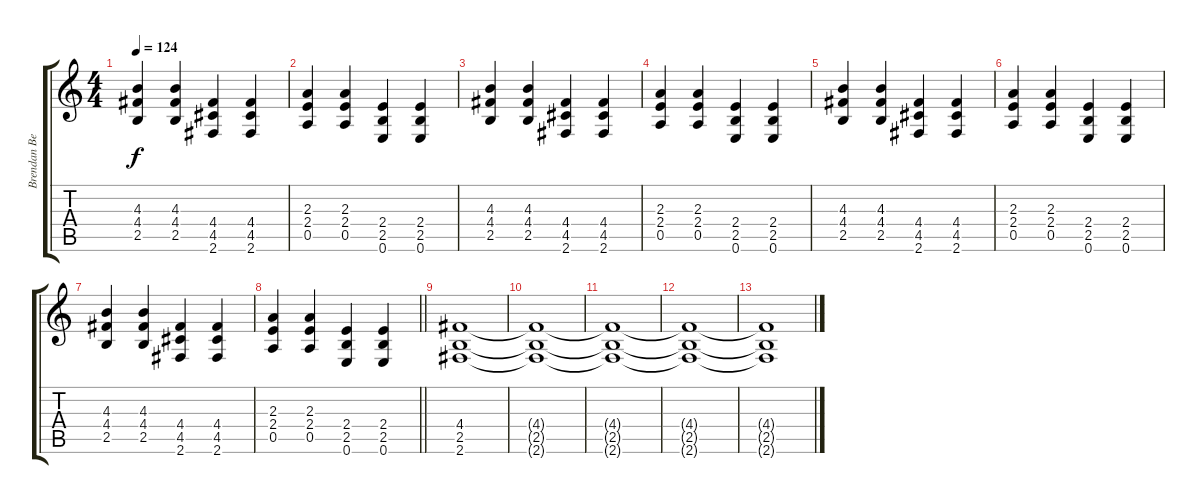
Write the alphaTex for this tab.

\track ("Brendan Benson (2nd Guitar)" "Brendan Be") {instrument overdrivenguitar}
\staff {score tabs}
\tuning (E4 B3 G3 D3 A2 E2) {hide}
\ts (4 4)
\tempo 124
\clef g2
\ks c
(4.3 4.4 2.5).4{dy f instrument overdrivenguitar} (4.3 4.4 2.5).4 (4.4 4.5 2.6).4 (4.4 4.5 2.6).4 |
(2.3 2.4 0.5).4 (2.3 2.4 0.5).4 (2.4 2.5 0.6).4 (2.4 2.5 0.6).4 |
(4.3 4.4 2.5).4 (4.3 4.4 2.5).4 (4.4 4.5 2.6).4 (4.4 4.5 2.6).4 |
(2.3 2.4 0.5).4 (2.3 2.4 0.5).4 (2.4 2.5 0.6).4 (2.4 2.5 0.6).4 |
(4.3 4.4 2.5).4{instrument overdrivenguitar} (4.3 4.4 2.5).4 (4.4 4.5 2.6).4 (4.4 4.5 2.6).4 |
(2.3 2.4 0.5).4 (2.3 2.4 0.5).4 (2.4 2.5 0.6).4 (2.4 2.5 0.6).4 |
(4.3 4.4 2.5).4 (4.3 4.4 2.5).4 (4.4 4.5 2.6).4 (4.4 4.5 2.6).4 |
\barLineRight lightlight
(2.3 2.4 0.5).4 (2.3 2.4 0.5).4 (2.4 2.5 0.6).4 (2.4 2.5 0.6).4 |
(4.4 2.5 2.6).1 |
(4.4{t} 2.5{t} 2.6{t}).1 |
(4.4{t} 2.5{t} 2.6{t}).1 |
(4.4{t} 2.5{t} 2.6{t}).1 |
(4.4{t} 2.5{t} 2.6{t}).1
